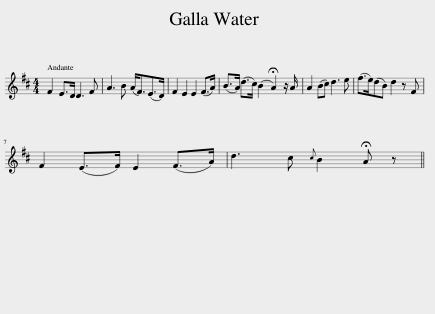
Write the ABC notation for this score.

X:1
L:1/8
M:4/4
I:linebreak $
K:D
V:1 treble
V:1
 F2 E>D D3 F | A3 B (A<F)(E>D) | F2 E2 E2 (F>A) | (B>A) (d>c) (B2 !fermata!A2) z/ A/ | A2 (Bc) d3 e | %5
 (f>e)(dB) d2 z F |$ F2 (E>F) E2 (F>A) | d3 c{c} B2 !fermata!A z || %8
